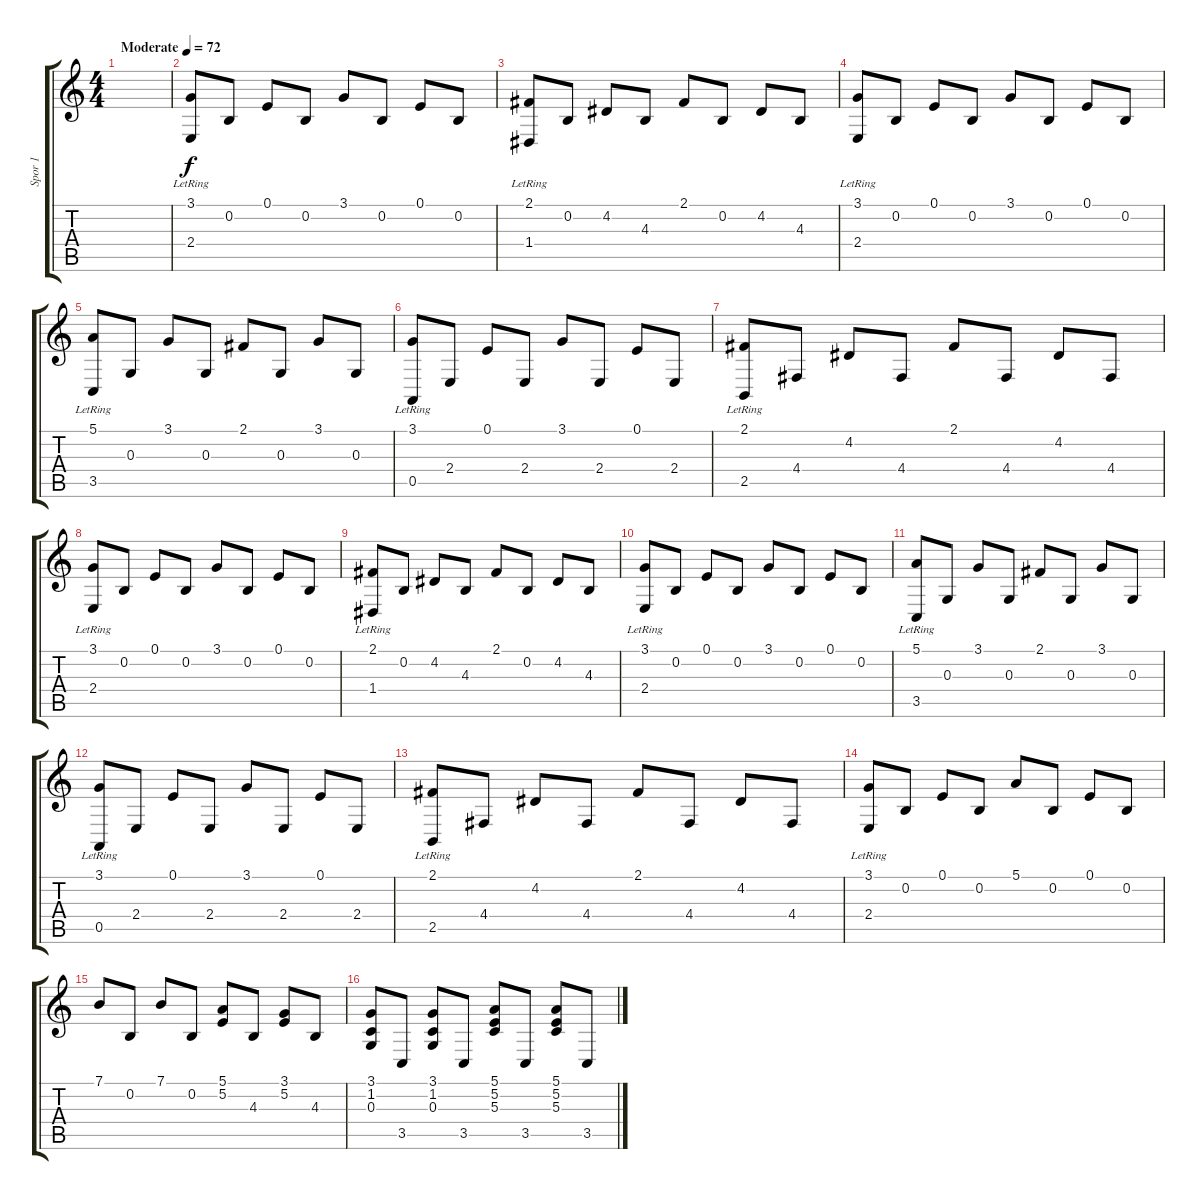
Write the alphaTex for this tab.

\track ("Spor 1" "Spor 1") {instrument acousticgrandpiano}
\staff {score tabs}
\tuning (E4 B3 G3 D3 A2 E2) {hide}
\ts (4 4)
\tempo (72 "Moderate")
\clef g2
\ks c
|
(3.1{lr} 2.4{lr}).8 0.2.8 0.1.8 0.2.8 3.1.8 0.2.8 0.1.8 0.2.8 |
(2.1{lr} 1.4{lr}).8 0.2.8 4.2.8 4.3.8 2.1.8 0.2.8 4.2.8 4.3.8 |
(3.1{lr} 2.4{lr}).8 0.2.8 0.1.8 0.2.8 3.1.8 0.2.8 0.1.8 0.2.8 |
(5.1{lr} 3.5{lr}).8 0.3.8 3.1.8 0.3.8 2.1.8 0.3.8 3.1.8 0.3.8 |
(3.1{lr} 0.5{lr}).8 2.4.8 0.1.8 2.4.8 3.1.8 2.4.8 0.1.8 2.4.8 |
(2.1{lr} 2.5{lr}).8 4.4.8 4.2.8 4.4.8 2.1.8 4.4.8 4.2.8 4.4.8 |
(3.1{lr} 2.4{lr}).8 0.2.8 0.1.8 0.2.8 3.1.8 0.2.8 0.1.8 0.2.8 |
(2.1{lr} 1.4{lr}).8 0.2.8 4.2.8 4.3.8 2.1.8 0.2.8 4.2.8 4.3.8 |
(3.1{lr} 2.4{lr}).8 0.2.8 0.1.8 0.2.8 3.1.8 0.2.8 0.1.8 0.2.8 |
(5.1{lr} 3.5{lr}).8 0.3.8 3.1.8 0.3.8 2.1.8 0.3.8 3.1.8 0.3.8 |
(3.1{lr} 0.5{lr}).8 2.4.8 0.1.8 2.4.8 3.1.8 2.4.8 0.1.8 2.4.8 |
(2.1{lr} 2.5{lr}).8 4.4.8 4.2.8 4.4.8 2.1.8 4.4.8 4.2.8 4.4.8 |
(3.1{lr} 2.4{lr}).8 0.2.8 0.1.8 0.2.8 5.1.8 0.2.8 0.1.8 0.2.8 |
7.1.8 0.2.8 7.1.8 0.2.8 (5.1 5.2).8 4.3.8 (3.1 5.2).8 4.3.8 |
(3.1 1.2 0.3).8 3.5.8 (3.1 1.2 0.3).8 3.5.8 (5.1 5.2 5.3).8 3.5.8 (5.1 5.2 5.3).8 3.5.8
